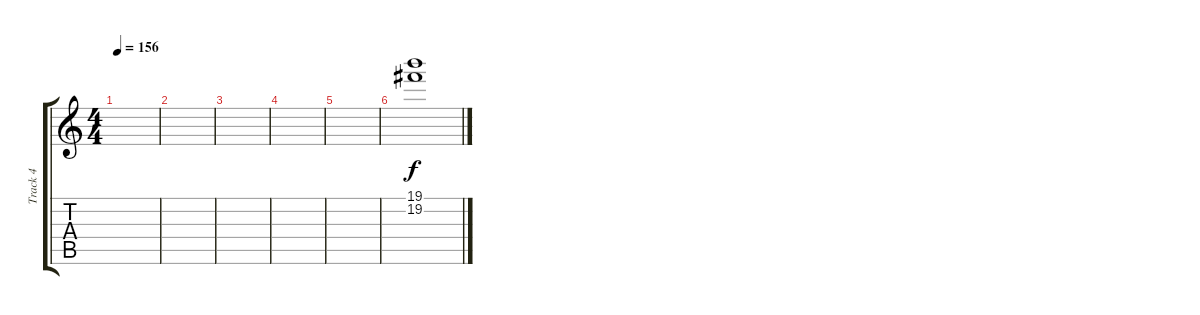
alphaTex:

\track ("Track 4" "Track 4") {instrument overdrivenguitar}
\staff {score tabs}
\tuning (E4 B3 G3 D3 A2 E2) {hide}
\ts (4 4)
\tempo 156
\clef g2
\ks c
|
|
|
|
|
(19.1 19.2).1
